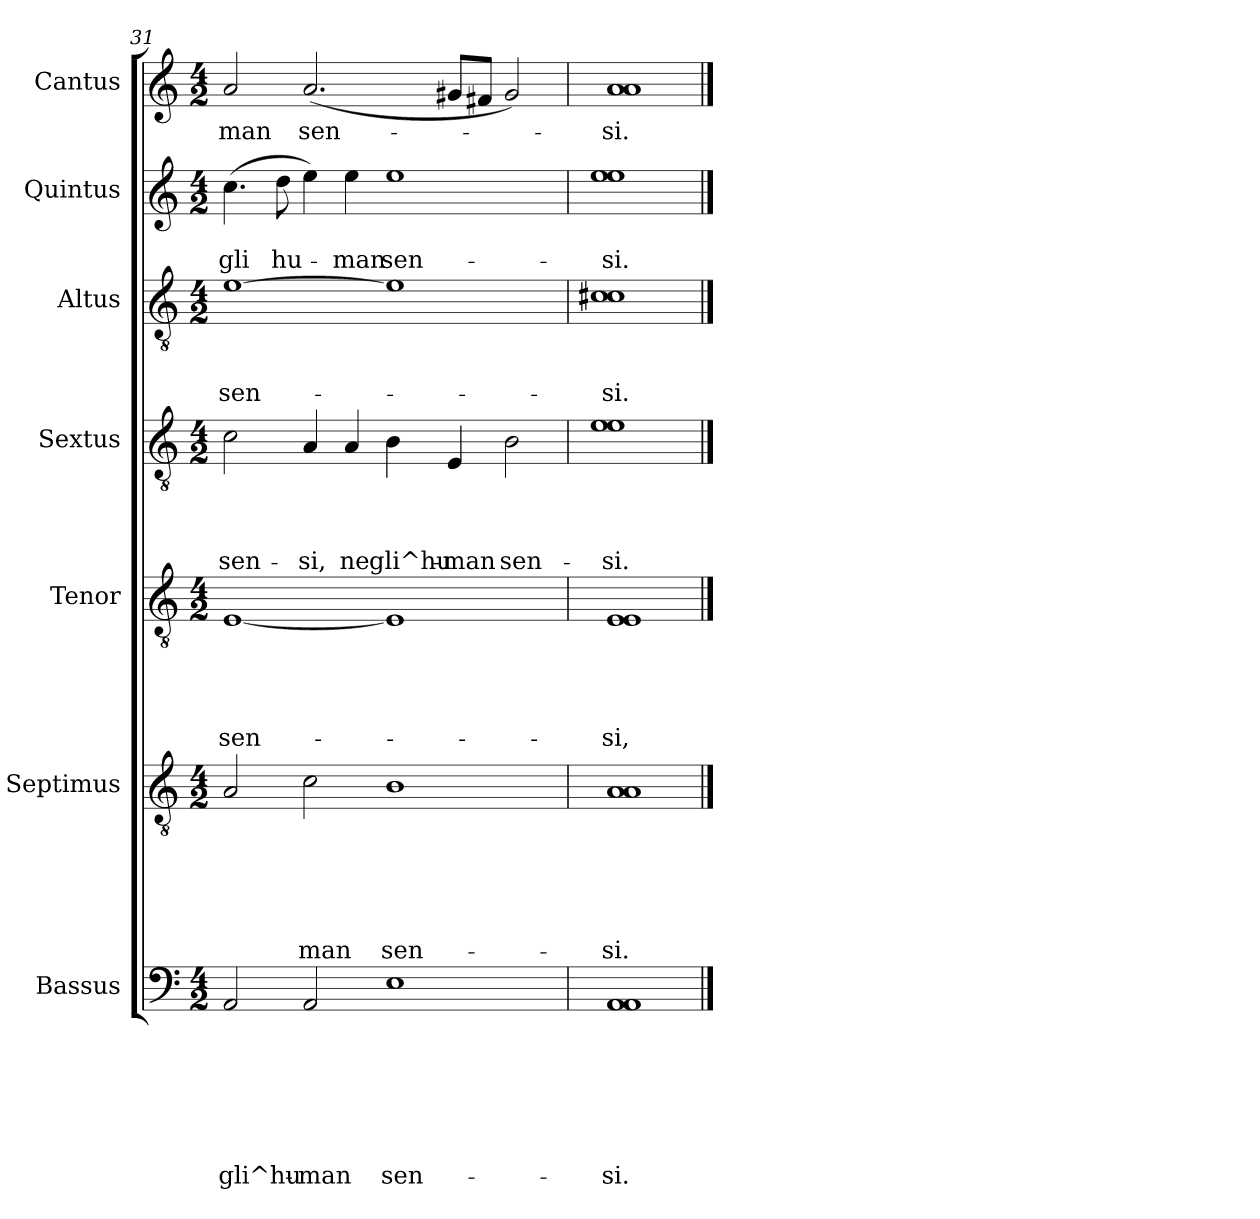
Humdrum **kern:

**kern	**text	**text	**text	**text	**text	**text	**text	**kern	**text	**text	**text	**text	**text	**text	**kern	**text	**text	**text	**text	**text	**kern	**text	**text	**text	**text	**kern	**text	**text	**text	**kern	**text	**text	**kern	**text
*part7	*part7	*part7	*part7	*part7	*part7	*part7	*part7	*part6	*part6	*part6	*part6	*part6	*part6	*part6	*part5	*part5	*part5	*part5	*part5	*part5	*part4	*part4	*part4	*part4	*part4	*part3	*part3	*part3	*part3	*part2	*part2	*part2	*part1	*part1
*staff7	*staff7	*staff7	*staff7	*staff7	*staff7	*staff7	*staff7	*staff6	*staff6	*staff6	*staff6	*staff6	*staff6	*staff6	*staff5	*staff5	*staff5	*staff5	*staff5	*staff5	*staff4	*staff4	*staff4	*staff4	*staff4	*staff3	*staff3	*staff3	*staff3	*staff2	*staff2	*staff2	*staff1	*staff1
*I"Bassus	*	*	*	*	*	*	*	*I"Septimus	*	*	*	*	*	*	*I"Tenor	*	*	*	*	*	*I"Sextus	*	*	*	*	*I"Altus	*	*	*	*I"Quintus	*	*	*I"Cantus	*
!!LO:PB:g=z
*clefF4	*	*	*	*	*	*	*	*clefGv2	*	*	*	*	*	*	*clefGv2	*	*	*	*	*	*clefGv2	*	*	*	*	*clefGv2	*	*	*	*clefG2	*	*	*clefG2	*
*k[]	*	*	*	*	*	*	*	*k[]	*	*	*	*	*	*	*k[]	*	*	*	*	*	*k[]	*	*	*	*	*k[]	*	*	*	*k[]	*	*	*k[]	*
*C:	*	*	*	*	*	*	*	*C:	*	*	*	*	*	*	*C:	*	*	*	*	*	*C:	*	*	*	*	*C:	*	*	*	*C:	*	*	*C:	*
*M4/2	*	*	*	*	*	*	*	*M4/2	*	*	*	*	*	*	*M4/2	*	*	*	*	*	*M4/2	*	*	*	*	*M4/2	*	*	*	*M4/2	*	*	*M4/2	*
=31	=31	=31	=31	=31	=31	=31	=31	=31	=31	=31	=31	=31	=31	=31	=31	=31	=31	=31	=31	=31	=31	=31	=31	=31	=31	=31	=31	=31	=31	=31	=31	=31	=31	=31
!	!	!	!	!	!	!	!LO:LY:b:rj	!	!	!	!	!	!	!	!	!	!	!	!	!LO:LY:b:rj	!	!	!	!	!LO:LY:b:rj	!	!	!	!LO:LY:b:rj	!	!	!LO:LY:b:rj	!	!LO:LY:b:rj
2AA/	.	.	.	.	.	.	gli^hu-	2A/	.	.	.	.	.	.	[<1E	.	.	.	.	sen-	2c\	.	.	.	sen-	[>1e	.	.	sen-	(>4.cc\	.	gli	2a/	-man
!	!	!	!	!	!	!	!	!	!	!	!	!	!	!	!	!	!	!	!	!	!	!	!	!	!	!	!	!	!	!	!	!LO:LY:b:rj	!	!
.	.	.	.	.	.	.	.	.	.	.	.	.	.	.	.	.	.	.	.	.	.	.	.	.	.	.	.	.	.	8dd\	.	hu-	.	.
!	!	!	!	!	!	!	!LO:LY:b:rj	!	!	!	!	!	!	!LO:LY:b:rj	!	!	!	!	!	!	!	!	!	!	!LO:LY:b:rj	!	!	!	!	!	!	!	!	!LO:LY:b:rj
2AA/	.	.	.	.	.	.	-man	2c\	.	.	.	.	.	-man	.	.	.	.	.	.	4A/	.	.	.	-si,	.	.	.	.	4ee\)	.	.	(<2.a/	sen-
!	!	!	!	!	!	!	!	!	!	!	!	!	!	!	!	!	!	!	!	!	!	!	!	!	!LO:LY:b:rj	!	!	!	!	!	!	!LO:LY:b:rj	!	!
.	.	.	.	.	.	.	.	.	.	.	.	.	.	.	.	.	.	.	.	.	4A/	.	.	.	ne	.	.	.	.	4ee\	.	-man	.	.
!	!	!	!	!	!	!	!LO:LY:b:rj	!	!	!	!	!	!	!LO:LY:b:rj	!	!	!	!	!	!	!	!	!	!	!LO:LY:b:rj	!	!	!	!	!	!	!LO:LY:b:rj	!	!
1E	.	.	.	.	.	.	sen-	1B	.	.	.	.	.	sen-	1E]	.	.	.	.	.	4B\	.	.	.	gli^hu-	1e]	.	.	.	1ee	.	sen-	.	.
!	!	!	!	!	!	!	!	!	!	!	!	!	!	!	!	!	!	!	!	!	!	!	!	!	!LO:LY:b:rj	!	!	!	!	!	!	!	!	!
.	.	.	.	.	.	.	.	.	.	.	.	.	.	.	.	.	.	.	.	.	4E/	.	.	.	-man	.	.	.	.	.	.	.	8g#X/L	.
.	.	.	.	.	.	.	.	.	.	.	.	.	.	.	.	.	.	.	.	.	.	.	.	.	.	.	.	.	.	.	.	.	8f#X/J	.
!	!	!	!	!	!	!	!	!	!	!	!	!	!	!	!	!	!	!	!	!	!	!	!	!	!LO:LY:b:rj	!	!	!	!	!	!	!	!	!
.	.	.	.	.	.	.	.	.	.	.	.	.	.	.	.	.	.	.	.	.	2B\	.	.	.	sen-	.	.	.	.	.	.	.	2g#/)	.
=32	=32	=32	=32	=32	=32	=32	=32	=32	=32	=32	=32	=32	=32	=32	=32	=32	=32	=32	=32	=32	=32	=32	=32	=32	=32	=32	=32	=32	=32	=32	=32	=32	=32	=32
!	!	!	!	!	!	!	!LO:LY:b:rj	!	!	!	!	!	!	!LO:LY:b:rj	!	!	!	!	!	!LO:LY:b:rj	!	!	!	!	!LO:LY:b:rj	!	!	!	!LO:LY:b:rj	!	!	!LO:LY:b:rj	!	!LO:LY:b:rj
1AA 1AA	.	.	.	.	.	.	-si.	1A 1A	.	.	.	.	.	-si.	1E 1E	.	.	.	.	-si,	1e 1e	.	.	.	-si.	1c#X 1c#	.	.	-si.	1ee 1ee	.	-si.	1a 1a	-si.
==	==	==	==	==	==	==	==	==	==	==	==	==	==	==	==	==	==	==	==	==	==	==	==	==	==	==	==	==	==	==	==	==	==	==
*-	*-	*-	*-	*-	*-	*-	*-	*-	*-	*-	*-	*-	*-	*-	*-	*-	*-	*-	*-	*-	*-	*-	*-	*-	*-	*-	*-	*-	*-	*-	*-	*-	*-	*-
